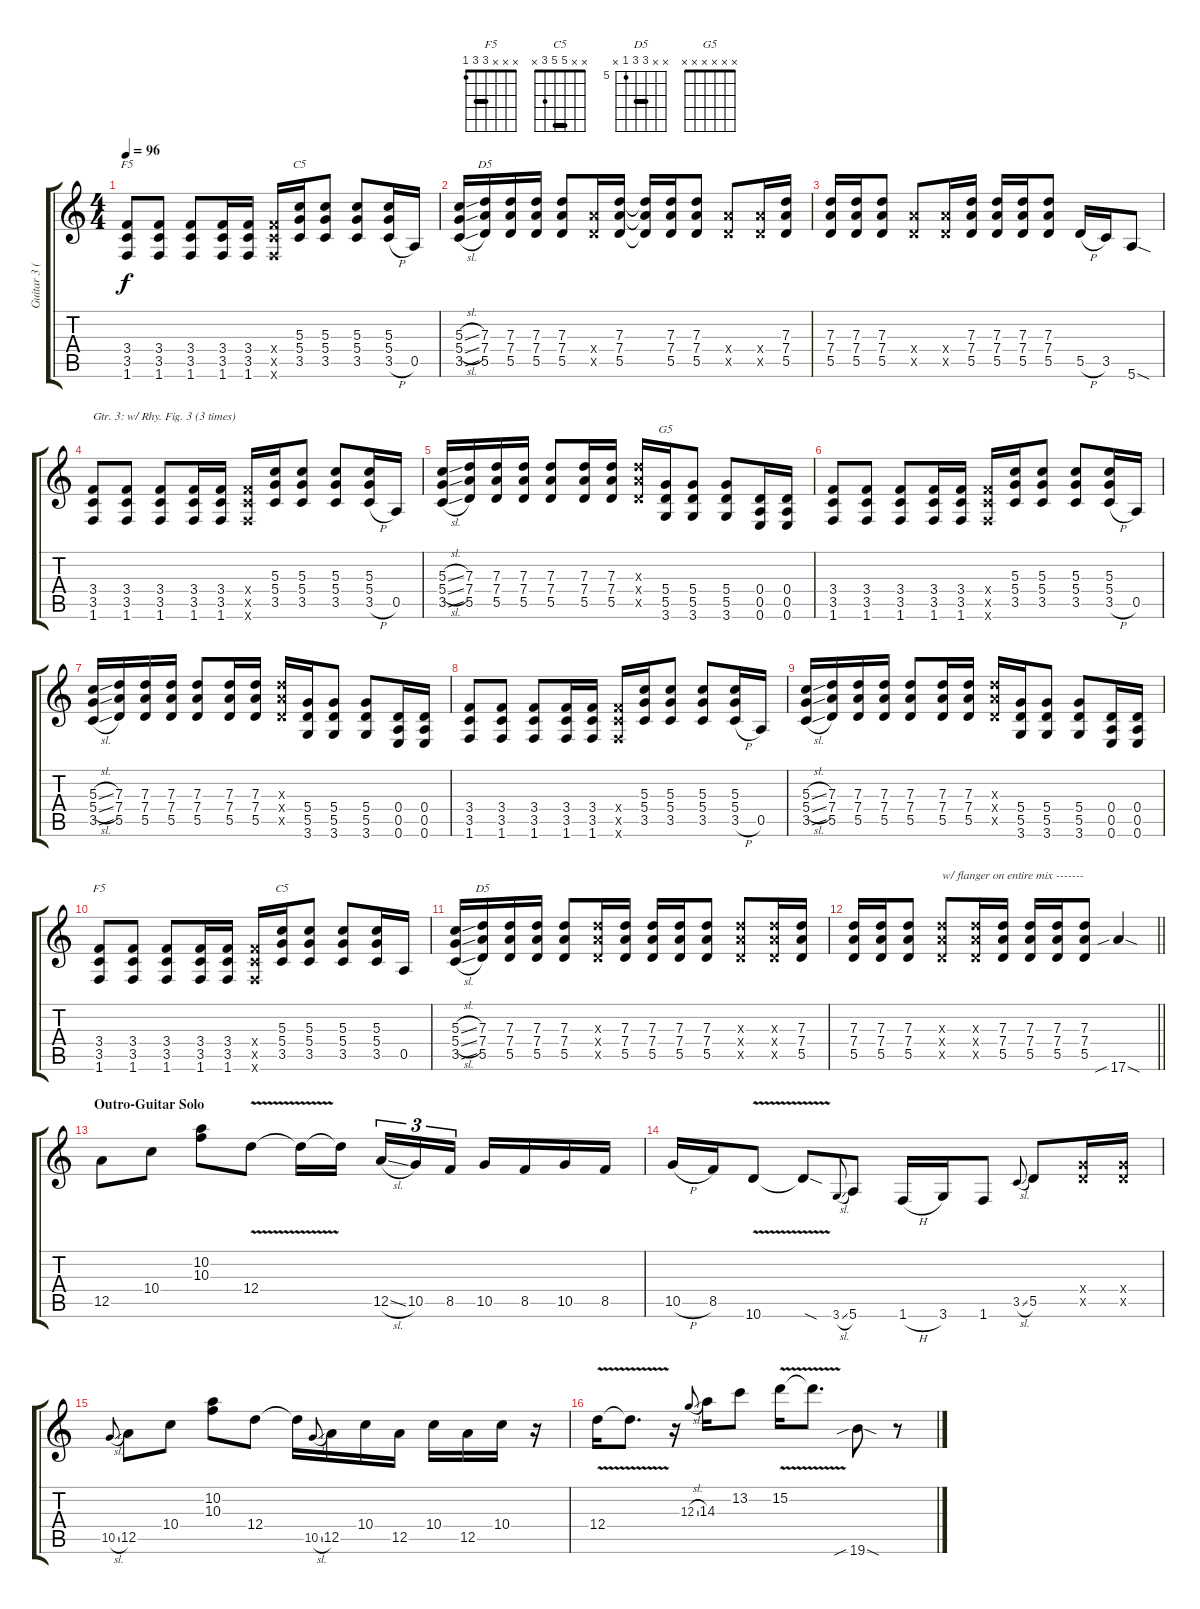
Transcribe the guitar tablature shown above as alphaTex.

\track ("Guitar 3 (dist.)" "Guitar 3 (") {instrument distortionguitar}
\staff {score tabs}
\tuning (E4 B3 G3 D3 A2 E2) {hide}
\chord ("F5" x x x x x x)
\chord ("C5" x x x x x x)
\chord ("D5" x x x x x x)
\chord ("G5" x x x x x x)
\chord ("F5" x x x 3 3 1) {barre 3}
\chord ("C5" x x 5 5 3 x) {barre 5}
\chord ("D5" x x 7 7 5 x) {firstfret 5 barre 7}
\ts (4 4)
\tempo 96
\clef g2
\ks aminor
(3.4 3.5 1.6).8{ch "F5" dy f} (3.4 3.5 1.6).8 (3.4 3.5 1.6).8 (3.4 3.5 1.6).16 (3.4 3.5 1.6).16 (3.4{x} 3.5{x} 1.6{x}).16 (5.3 5.4 3.5).16{ch "C5"} (5.3 5.4 3.5).8 (5.3 5.4 3.5).8 (5.3 5.4 3.5{h}).16 0.5.16 |
(5.3{sl} 5.4{sl} 3.5{sl}).16 (7.3 7.4 5.5).16{ch "D5"} (7.3 7.4 5.5).16 (7.3 7.4 5.5).16 (7.3 7.4 5.5).8 (7.4{x} 5.5{x}).16 (7.3 7.4 5.5).16 (7.3{t} 7.4{t} 5.5{t}).16 (7.3 7.4 5.5).16 (7.3 7.4 5.5).8 (7.4{x} 5.5{x}).8 (7.4{x} 5.5{x}).16 (7.3 7.4 5.5).16 |
(7.3 7.4 5.5).16 (7.3 7.4 5.5).16 (7.3 7.4 5.5).8 (7.4{x} 5.5{x}).8 (7.4{x} 5.5{x}).16 (7.3 7.4 5.5).16 (7.3 7.4 5.5).16 (7.3 7.4 5.5).16 (7.3 7.4 5.5).8 5.5{h}.16 3.5.16 5.6{sod}.8 |
(3.4 3.5 1.6).8{txt "Gtr. 3: w/ Rhy. Fig. 3 (3 times)"} (3.4 3.5 1.6).8 (3.4 3.5 1.6).8 (3.4 3.5 1.6).16 (3.4 3.5 1.6).16 (3.4{x} 3.5{x} 1.6{x}).16 (5.3 5.4 3.5).16 (5.3 5.4 3.5).8 (5.3 5.4 3.5).8 (5.3 5.4 3.5{h}).16 0.5.16 |
(5.3{sl} 5.4{sl} 3.5{sl}).16 (7.3 7.4 5.5).16 (7.3 7.4 5.5).16 (7.3 7.4 5.5).16 (7.3 7.4 5.5).8 (7.3 7.4 5.5).16 (7.3 7.4 5.5).16 (7.3{x} 7.4{x} 5.5{x}).16 (5.4 5.5 3.6).16{ch "G5"} (5.4 5.5 3.6).8 (5.4 5.5 3.6).8 (0.4 0.5 0.6).16 (0.4 0.5 0.6).16 |
(3.4 3.5 1.6).8 (3.4 3.5 1.6).8 (3.4 3.5 1.6).8 (3.4 3.5 1.6).16 (3.4 3.5 1.6).16 (3.4{x} 3.5{x} 1.6{x}).16 (5.3 5.4 3.5).16 (5.3 5.4 3.5).8 (5.3 5.4 3.5).8 (5.3 5.4 3.5{h}).16 0.5.16 |
(5.3{sl} 5.4{sl} 3.5{sl}).16 (7.3 7.4 5.5).16 (7.3 7.4 5.5).16 (7.3 7.4 5.5).16 (7.3 7.4 5.5).8 (7.3 7.4 5.5).16 (7.3 7.4 5.5).16 (7.3{x} 7.4{x} 5.5{x}).16 (5.4 5.5 3.6).16 (5.4 5.5 3.6).8 (5.4 5.5 3.6).8 (0.4 0.5 0.6).16 (0.4 0.5 0.6).16 |
(3.4 3.5 1.6).8 (3.4 3.5 1.6).8 (3.4 3.5 1.6).8 (3.4 3.5 1.6).16 (3.4 3.5 1.6).16 (3.4{x} 3.5{x} 1.6{x}).16 (5.3 5.4 3.5).16 (5.3 5.4 3.5).8 (5.3 5.4 3.5).8 (5.3 5.4 3.5{h}).16 0.5.16 |
(5.3{sl} 5.4{sl} 3.5{sl}).16 (7.3 7.4 5.5).16 (7.3 7.4 5.5).16 (7.3 7.4 5.5).16 (7.3 7.4 5.5).8 (7.3 7.4 5.5).16 (7.3 7.4 5.5).16 (7.3{x} 7.4{x} 5.5{x}).16 (5.4 5.5 3.6).16 (5.4 5.5 3.6).8 (5.4 5.5 3.6).8 (0.4 0.5 0.6).16 (0.4 0.5 0.6).16 |
(3.4 3.5 1.6).8{ch "F5"} (3.4 3.5 1.6).8 (3.4 3.5 1.6).8 (3.4 3.5 1.6).16 (3.4 3.5 1.6).16 (3.4{x} 3.5{x} 1.6{x}).16 (5.3 5.4 3.5).16{ch "C5"} (5.3 5.4 3.5).8 (5.3 5.4 3.5).8 (5.3 5.4 3.5).16 0.5.16 |
(5.3{sl} 5.4{sl} 3.5{sl}).16 (7.3 7.4 5.5).16{ch "D5"} (7.3 7.4 5.5).16 (7.3 7.4 5.5).16 (7.3 7.4 5.5).8 (7.3{x} 7.4{x} 5.5{x}).16 (7.3 7.4 5.5).16 (7.3 7.4 5.5).16 (7.3 7.4 5.5).16 (7.3 7.4 5.5).8 (7.3{x} 7.4{x} 5.5{x}).8 (7.3{x} 7.4{x} 5.5{x}).16 (7.3 7.4 5.5).16 |
\barLineRight lightlight
(7.3 7.4 5.5).16 (7.3 7.4 5.5).16 (7.3 7.4 5.5).8 (7.3{x} 7.4{x} 5.5{x}).8{txt "w/ flanger on entire mix -------" instrument distortionguitar} (7.3{x} 7.4{x} 5.5{x}).16 (7.3 7.4 5.5).16 (7.3 7.4 5.5).16 (7.3 7.4 5.5).16 (7.3 7.4 5.5).8 17.6{sib sod}.4 |
\section ("" "Outro-Guitar Solo")
12.5.8{volume 13 instrument distortionguitar} 10.4.8 (10.2 10.3).8 12.4{v}.8 12.4{t}.16 12.4{t}.16{beam splitsecondary} 12.5{sl}.16{tu (3 2)} 10.5.16{tu (3 2)} 8.5.16{tu (3 2)} 10.5.16 8.5.16 10.5.16 8.5.16 |
10.5{h}.16 8.5.16 10.6{v}.8 10.6{sod t}.8 3.6{sl}.8{gr onbeat} 5.6.8 1.6{h}.16 3.6.16 1.6.8 3.5{sl}.8{gr onbeat} 5.5.8 (5.4{x} 5.5{x}).16 (5.4{x} 5.5{x}).16 |
10.5{sl}.8{gr onbeat} 12.5.8 10.4.8 (10.2 10.3).8 12.4.8 12.4{t}.16 10.5{sl}.8{gr onbeat} 12.5.16 10.4.16 12.5.16 10.4.16 12.5.16 10.4.16 r.16 |
12.4{v}.16 12.4{t}.8{d} r.16 12.3{sl}.8{gr onbeat} 14.3.16 13.2.8 15.2{v}.16 15.2{t}.8{d} 19.6{sib sod}.8 r.8
